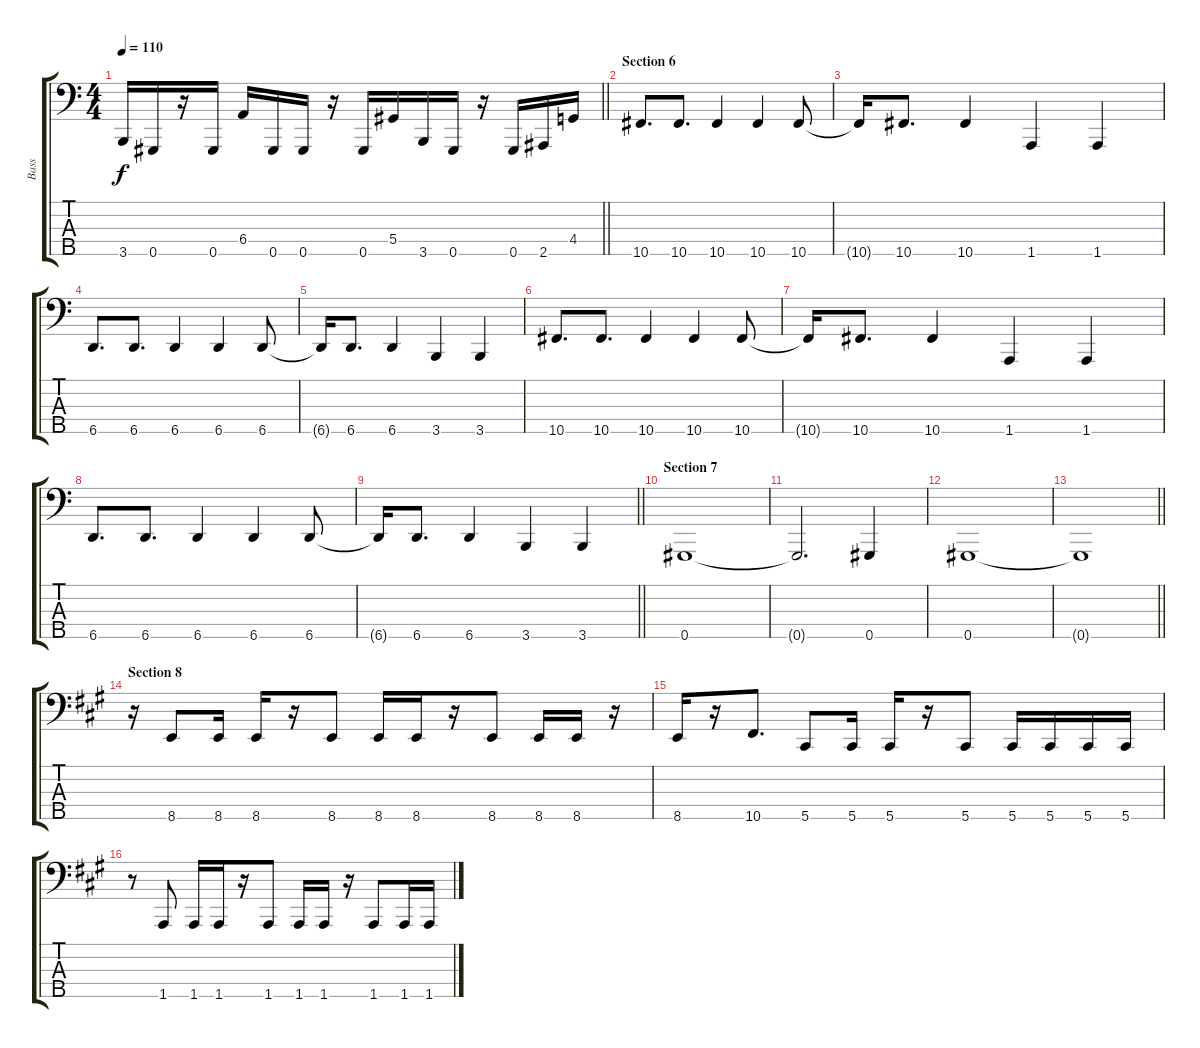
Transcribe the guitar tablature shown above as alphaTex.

\track ("Bass" "Bass") {instrument electricbasspick}
\staff {score tabs}
\tuning (Gb2 Db2 Ab1 Eb1 Ab0) {hide}
\ts (4 4)
\tempo 110
\clef f4
\barLineRight lightlight
\ks c
3.5.16{dy f} 0.5.16 r.16 0.5.16 6.4.16 0.5.16 0.5.16 r.16 0.5.16 5.4.16 3.5.16 0.5.16 r.16 0.5.16 2.5.16 4.4.16 |
\section ("" "Section 6")
10.5.8{d} 10.5.8{d} 10.5.4 10.5.4 10.5.8 |
10.5{t}.16 10.5.8{d} 10.5.4 1.5.4 1.5.4 |
6.5.8{d} 6.5.8{d} 6.5.4 6.5.4 6.5.8 |
6.5{t}.16 6.5.8{d} 6.5.4 3.5.4 3.5.4 |
10.5.8{d} 10.5.8{d} 10.5.4 10.5.4 10.5.8 |
10.5{t}.16 10.5.8{d} 10.5.4 1.5.4 1.5.4 |
6.5.8{d} 6.5.8{d} 6.5.4 6.5.4 6.5.8 |
\barLineRight lightlight
6.5{t}.16 6.5.8{d} 6.5.4 3.5.4 3.5.4 |
\section ("" "Section 7")
0.5.1 |
0.5{t}.2{d} 0.5.4 |
0.5.1 |
\barLineRight lightlight
0.5{t}.1 |
\section ("" "Section 8")
\ks f#minor
r.16 8.5.8 8.5.16 8.5.16 r.16 8.5.8 8.5.16 8.5.16 r.16 8.5.8 8.5.16 8.5.16 r.16 |
8.5.16 r.16 10.5.8{d} 5.5.8 5.5.16 5.5.16 r.16 5.5.8 5.5.16 5.5.16 5.5.16 5.5.16 |
r.8 1.5.8 1.5.16 1.5.16 r.16 1.5.8 1.5.16 1.5.16 r.16 1.5.8 1.5.16 1.5.16
